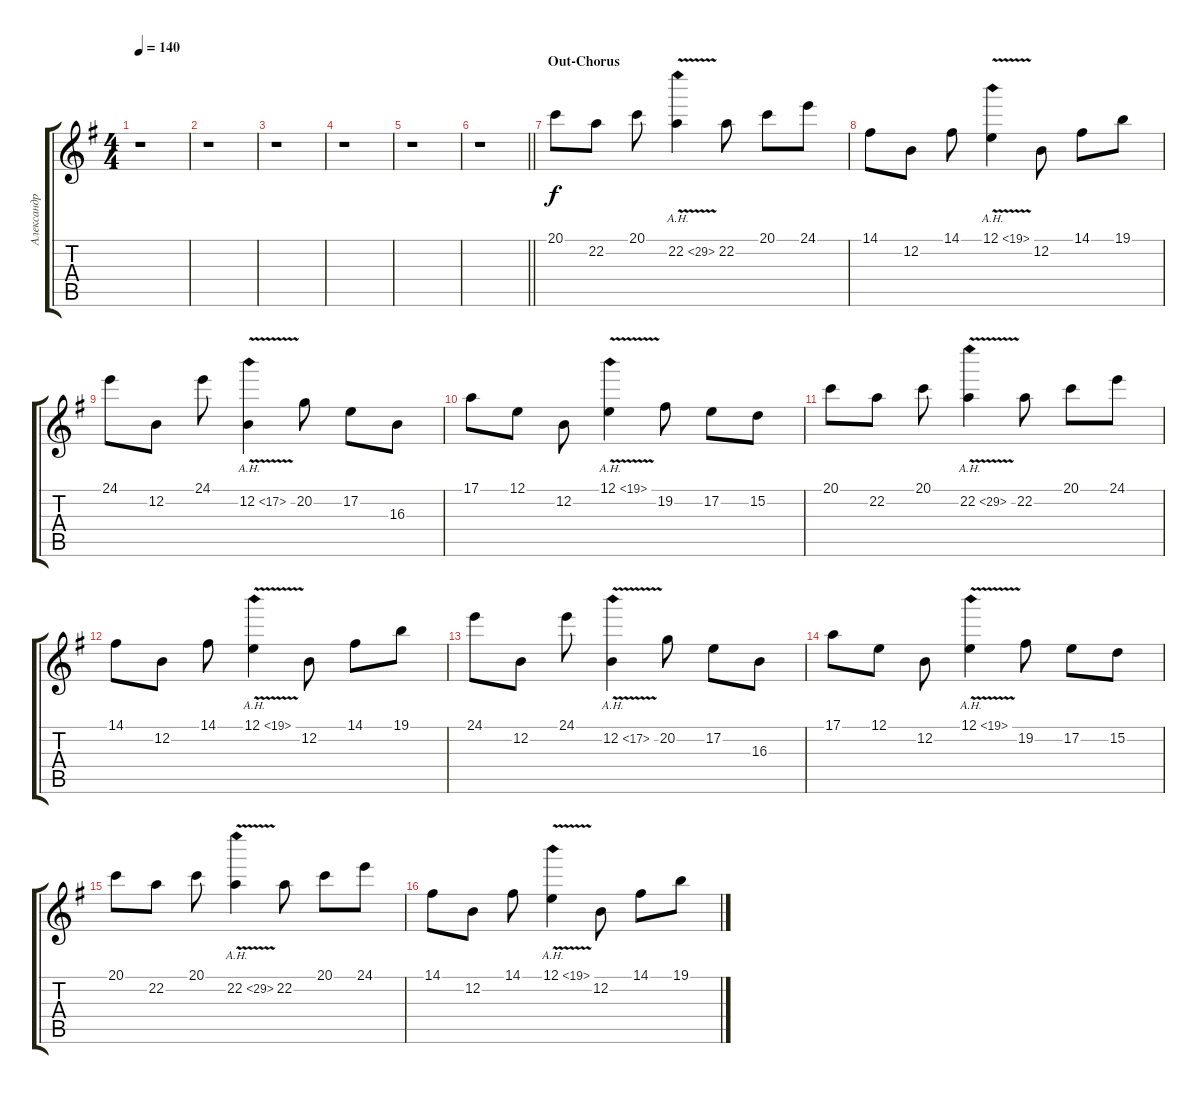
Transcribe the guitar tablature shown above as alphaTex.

\track ("Александр Андрюхин" "Александр ") {instrument lead5charang}
\staff {score tabs}
\tuning (E4 B3 G3 D3 A2 E2) {hide}
\ts (4 4)
\tempo 140
\clef g2
\ks g
r.1{dy f} |
r.1 |
r.1 |
r.1 |
r.1 |
\barLineRight lightlight
r.1 |
\section ("" "Out-Chorus")
20.1.8 22.2.8 20.1.8 22.2{ah 7 v}.4 22.2.8 20.1.8 24.1.8 |
14.1.8 12.2.8 14.1.8 12.1{ah 7 v}.4 12.2.8 14.1.8 19.1.8 |
24.1.8 12.2.8 24.1.8 12.2{ah 5 v}.4 20.2.8 17.2.8 16.3.8 |
17.1.8 12.1.8 12.2.8 12.1{ah 7 v}.4 19.2.8 17.2.8 15.2.8 |
20.1.8 22.2.8 20.1.8 22.2{ah 7 v}.4 22.2.8 20.1.8 24.1.8 |
14.1.8 12.2.8 14.1.8 12.1{ah 7 v}.4 12.2.8 14.1.8 19.1.8 |
24.1.8 12.2.8 24.1.8 12.2{ah 5 v}.4 20.2.8 17.2.8 16.3.8 |
17.1.8 12.1.8 12.2.8 12.1{ah 7 v}.4 19.2.8 17.2.8 15.2.8 |
20.1.8 22.2.8 20.1.8 22.2{ah 7 v}.4 22.2.8 20.1.8 24.1.8 |
14.1.8 12.2.8 14.1.8 12.1{ah 7 v}.4 12.2.8 14.1.8 19.1.8
